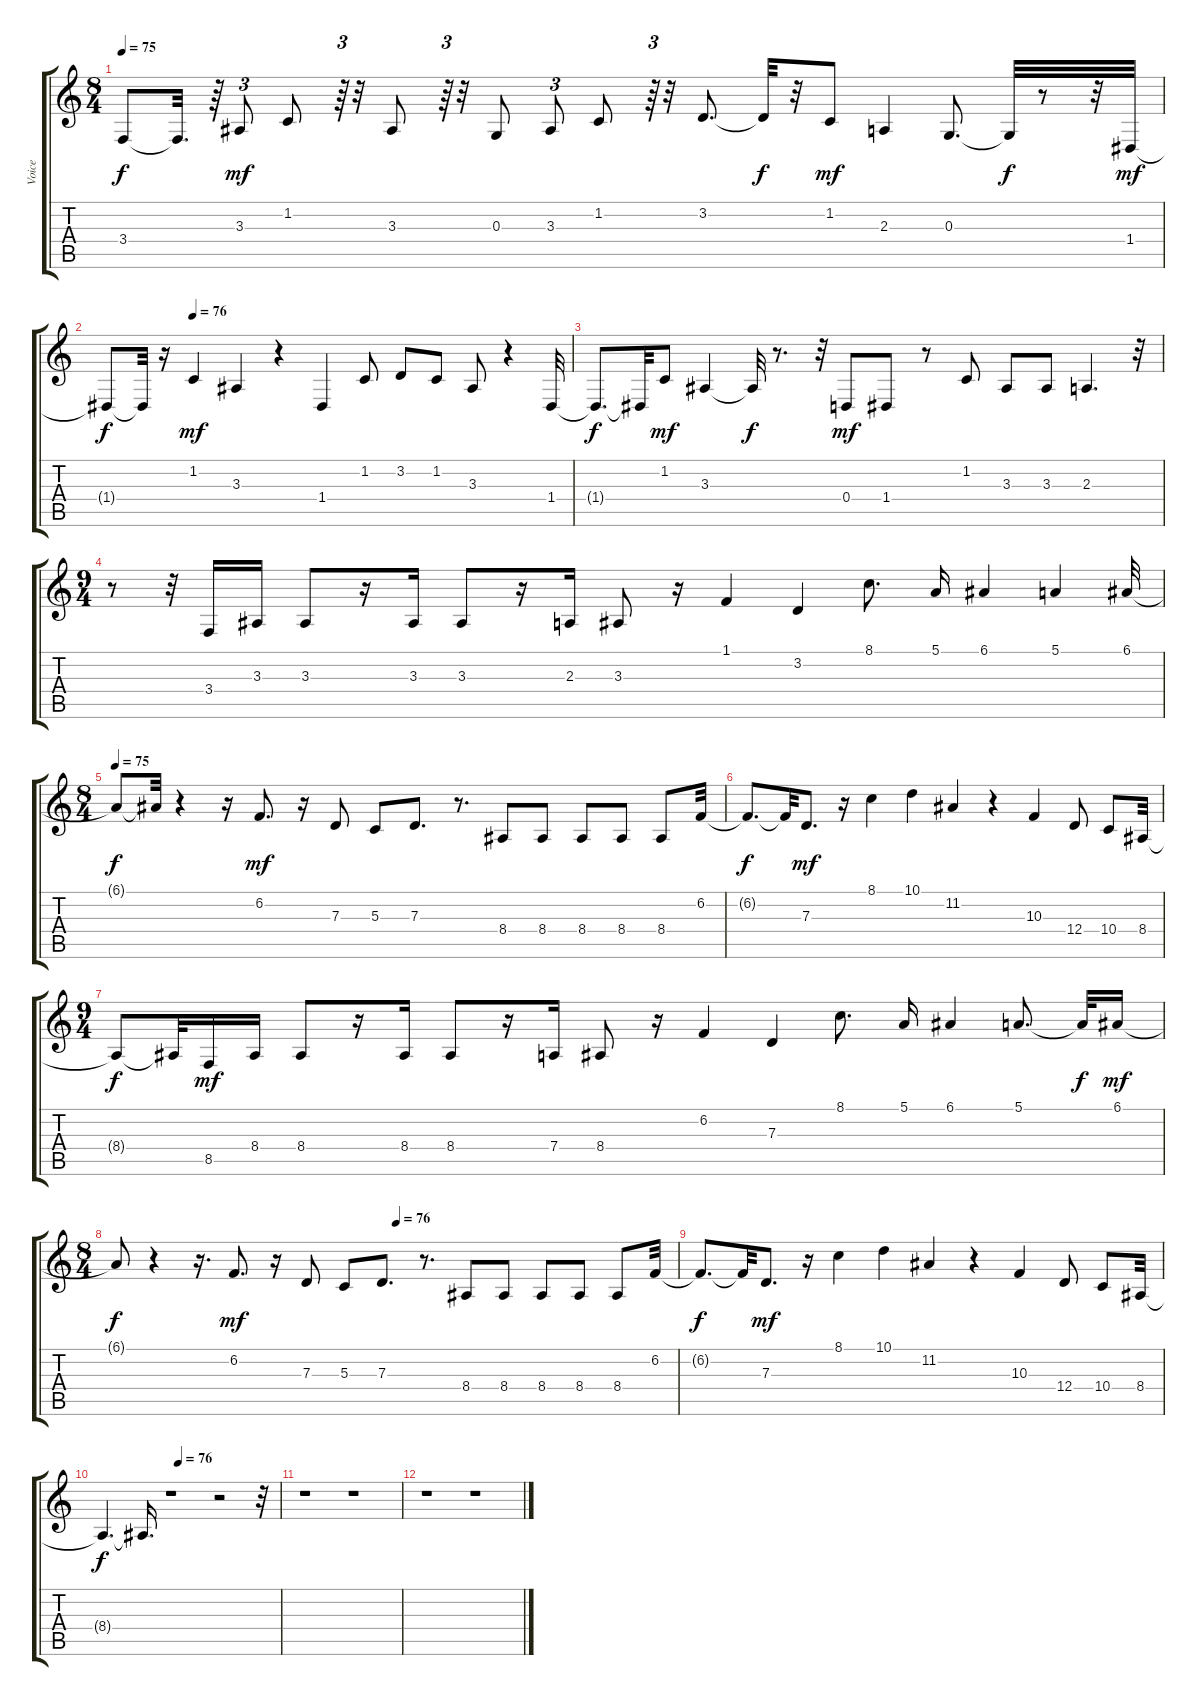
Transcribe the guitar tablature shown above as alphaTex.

\track ("Voice" "Voice") {instrument choiraahs}
\staff {score tabs}
\tuning (E4 B3 G3 D3 A2 E2) {hide}
\ts (8 4)
\tempo 75
\clef g2
\ks c
3.4{t}.8{dy f} 3.4{t}.32{d} r.64 3.3.8{tu (3 2) dy mf} 1.2.8 r.64{tu (3 2)} r.32 3.3.8 r.64{tu (3 2)} r.32 0.3.8 3.3.8{tu (3 2)} 1.2.8 r.64{tu (3 2)} r.32 3.2.8{d} 3.2{t}.32{dy f} r.32 1.2.8{dy mf} 2.3.4 0.3.8{d} 0.3{t}.32{dy f} r.8 r.32 1.4.32{dy mf} |
\tempo (76 0.1875)
1.4{t}.8{dy f} 1.4{t}.32 r.16 1.2.4{dy mf} 3.3.4 r.4 1.4.4 1.2.8 3.2.8 1.2.8 3.3.8 r.4 1.4.32 |
1.4{t}.8{d dy f} 1.4{t}.32 1.2.8{dy mf} 3.3.4 3.3{t}.32{dy f} r.8{d} r.32 0.4.8{dy mf} 1.4.8 r.8 1.2.8 3.3.8 3.3.8 2.3.4{d} r.32 |
\ts (9 4)
r.8 r.32 3.4.16 3.3.16 3.3.8 r.16 3.3.16 3.3.8 r.16 2.3.16 3.3.8 r.16 1.1.4 3.2.4 8.1.8{d} 5.1.16 6.1.4 5.1.4 6.1.32 |
\ts (8 4)
\tempo 75
6.1{t}.8{dy f} 6.1{t}.32 r.4 r.16 6.2.8{d dy mf} r.16 7.3.8 5.3.8 7.3.8{d} r.8{d} 8.4.8 8.4.8 8.4.8 8.4.8 8.4.8 6.2.32 |
6.2{t}.8{d dy f} 6.2{t}.32 7.3.8{d dy mf} r.16 8.1.4 10.1.4 11.2.4 r.4 10.3.4 12.4.8 10.4.8 8.4.32 |
\ts (9 4)
8.4{t}.8{dy f} 8.4{t}.32 8.5.16{dy mf} 8.4.16 8.4.8 r.16 8.4.16 8.4.8 r.16 7.4.16 8.4.8 r.16 6.2.4 7.3.4 8.1.8{d} 5.1.16 6.1.4 5.1.8{d} 5.1{t}.32{dy f} 6.1.16{dy mf} |
\ts (8 4)
\tempo (76 0.5)
6.1{t}.8{dy f} r.4 r.16{d} 6.2.8{d dy mf} r.16 7.3.8 5.3.8 7.3.8{d} r.8{d} 8.4.8 8.4.8 8.4.8 8.4.8 8.4.8 6.2.32 |
6.2{t}.8{d dy f} 6.2{t}.32 7.3.8{d dy mf} r.16 8.1.4 10.1.4 11.2.4 r.4 10.3.4 12.4.8 10.4.8 8.4.32 |
\tempo (76 0.4322916666666667)
8.4{t}.4{d dy f} 8.4{t}.16{d} r.1 r.2 r.32 |
r.1 r.1 |
r.1 r.1
